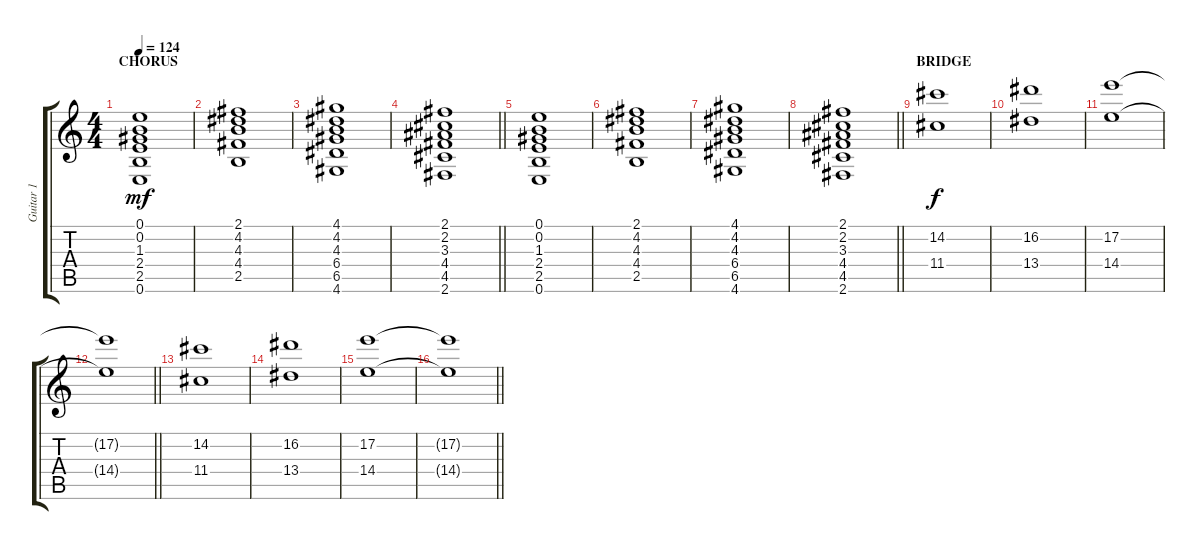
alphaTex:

\track ("Guitar 1" "Guitar 1") {instrument electricguitarclean}
\staff {score tabs}
\tuning (E4 B3 G3 D3 A2 E2) {hide}
\ts (4 4)
\section ("" "CHORUS")
\tempo 124
\clef g2
\ks c
(0.1 0.2 1.3 2.4 2.5 0.6).1{dy mf} |
(2.1 4.2 4.3 4.4 2.5).1 |
(4.1 4.2 4.3 6.4 6.5 4.6).1 |
\barLineRight lightlight
(2.1 2.2 3.3 4.4 4.5 2.6).1 |
\section ("" "")
(0.1 0.2 1.3 2.4 2.5 0.6).1 |
(2.1 4.2 4.3 4.4 2.5).1 |
(4.1 4.2 4.3 6.4 6.5 4.6).1 |
\barLineRight lightlight
(2.1 2.2 3.3 4.4 4.5 2.6).1 |
\section ("" "BRIDGE")
(14.2 11.4).1{dy f} |
(16.2 13.4).1 |
(17.2 14.4).1 |
\barLineRight lightlight
(17.2{t} 14.4{t}).1 |
\section ("" "")
(14.2 11.4).1 |
(16.2 13.4).1 |
(17.2 14.4).1 |
\barLineRight lightlight
(17.2{t} 14.4{t}).1
